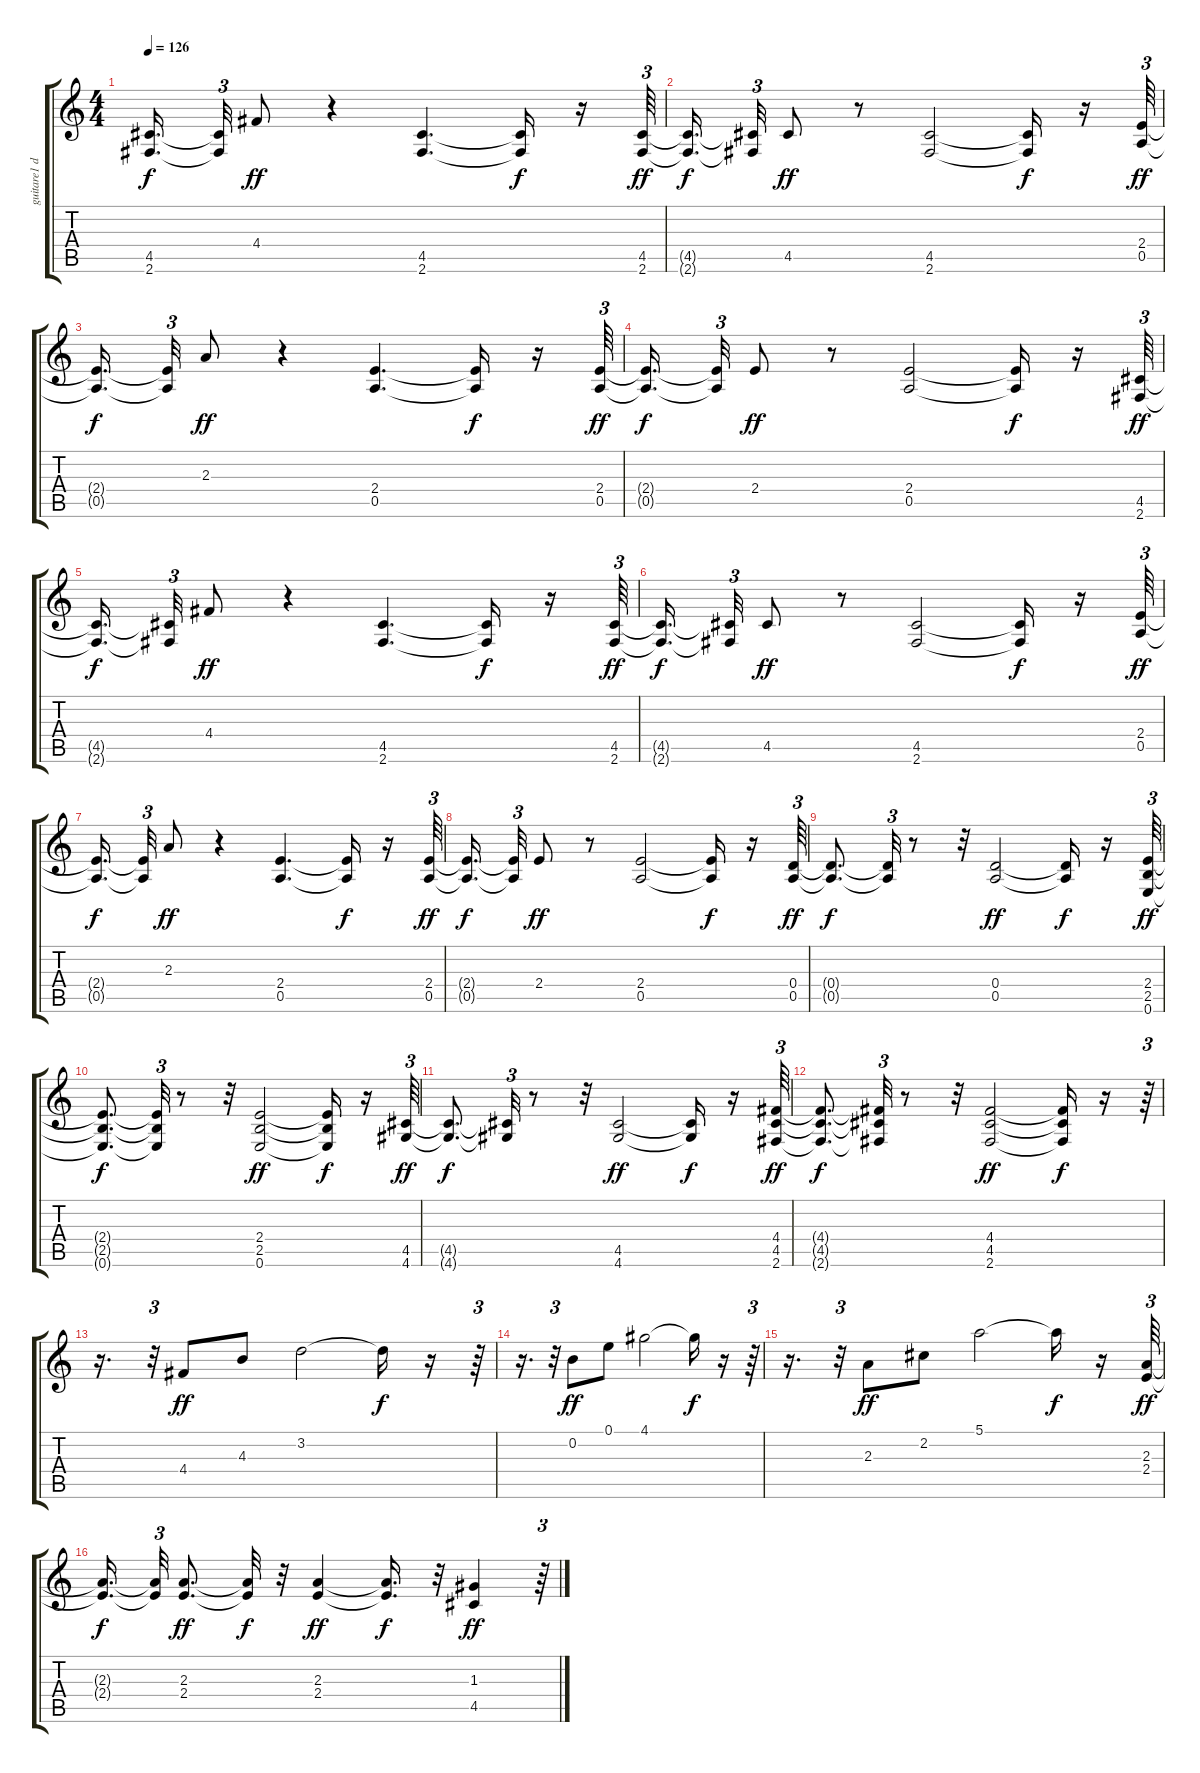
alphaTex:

\track ("guitare1 disto" "guitare1 d") {instrument distortionguitar}
\staff {score tabs}
\tuning (E4 B3 G3 D3 A2 E2) {hide}
\ts (4 4)
\tempo 126
\clef g2
\ks c
(4.5{t} 2.6{t}).16{d dy f} (4.5{t} 2.6{t}).32{tu (3 2)} 4.4.8{dy ff} r.4 (4.5 2.6).4{d} (4.5{t} 2.6{t}).16{dy f} r.16 (4.5 2.6).64{tu (3 2) dy ff} |
(4.5{t} 2.6{t}).16{d dy f} (4.5{t} 2.6{t}).32{tu (3 2)} 4.5.8{dy ff} r.8 (4.5 2.6).2 (4.5{t} 2.6{t}).16{dy f} r.16 (2.4 0.5).64{tu (3 2) dy ff} |
(2.4{t} 0.5{t}).16{d dy f} (2.4{t} 0.5{t}).32{tu (3 2)} 2.3.8{dy ff} r.4 (2.4 0.5).4{d} (2.4{t} 0.5{t}).16{dy f} r.16 (2.4 0.5).64{tu (3 2) dy ff} |
(2.4{t} 0.5{t}).16{d dy f} (2.4{t} 0.5{t}).32{tu (3 2)} 2.4.8{dy ff} r.8 (2.4 0.5).2 (2.4{t} 0.5{t}).16{dy f} r.16 (4.5 2.6).64{tu (3 2) dy ff} |
(4.5{t} 2.6{t}).16{d dy f} (4.5{t} 2.6{t}).32{tu (3 2)} 4.4.8{dy ff} r.4 (4.5 2.6).4{d} (4.5{t} 2.6{t}).16{dy f} r.16 (4.5 2.6).64{tu (3 2) dy ff} |
(4.5{t} 2.6{t}).16{d dy f} (4.5{t} 2.6{t}).32{tu (3 2)} 4.5.8{dy ff} r.8 (4.5 2.6).2 (4.5{t} 2.6{t}).16{dy f} r.16 (2.4 0.5).64{tu (3 2) dy ff} |
(2.4{t} 0.5{t}).16{d dy f} (2.4{t} 0.5{t}).32{tu (3 2)} 2.3.8{dy ff} r.4 (2.4 0.5).4{d} (2.4{t} 0.5{t}).16{dy f} r.16 (2.4 0.5).64{tu (3 2) dy ff} |
(2.4{t} 0.5{t}).16{d dy f} (2.4{t} 0.5{t}).32{tu (3 2)} 2.4.8{dy ff} r.8 (2.4 0.5).2 (2.4{t} 0.5{t}).16{dy f} r.16 (0.4 0.5).64{tu (3 2) dy ff} |
(0.4{t} 0.5{t}).8{d dy f} (0.4{t} 0.5{t}).32{tu (3 2)} r.8 r.32 (0.4 0.5).2{dy ff} (0.4{t} 0.5{t}).16{dy f} r.16 (2.4 2.5 0.6).64{tu (3 2) dy ff} |
(2.4{t} 2.5{t} 0.6{t}).8{d dy f} (2.4{t} 2.5{t} 0.6{t}).32{tu (3 2)} r.8 r.32 (2.4 2.5 0.6).2{dy ff} (2.4{t} 2.5{t} 0.6{t}).16{dy f} r.16 (4.5 4.6).64{tu (3 2) dy ff} |
(4.5{t} 4.6{t}).8{d dy f} (4.5{t} 4.6{t}).32{tu (3 2)} r.8 r.32 (4.5 4.6).2{dy ff} (4.5{t} 4.6{t}).16{dy f} r.16 (4.4 4.5 2.6).64{tu (3 2) dy ff} |
(4.4{t} 4.5{t} 2.6{t}).8{d dy f} (4.4{t} 4.5{t} 2.6{t}).32{tu (3 2)} r.8 r.32 (4.4 4.5 2.6).2{dy ff} (4.4{t} 4.5{t} 2.6{t}).16{dy f} r.16 r.64{tu (3 2)} |
r.16{d} r.32{tu (3 2)} 4.4.8{dy ff} 4.3.8 3.2.2 3.2{t}.16{dy f} r.16 r.64{tu (3 2)} |
r.16{d} r.32{tu (3 2)} 0.2.8{dy ff} 0.1.8 4.1.2 4.1{t}.16{dy f} r.16 r.64{tu (3 2)} |
r.16{d} r.32{tu (3 2)} 2.3.8{dy ff} 2.2.8 5.1.2 5.1{t}.16{dy f} r.16 (2.3 2.4).64{tu (3 2) dy ff} |
(2.3{t} 2.4{t}).16{d dy f} (2.3{t} 2.4{t}).32{tu (3 2)} (2.3 2.4).8{d dy ff} (2.3{t} 2.4{t}).32{dy f} r.32 (2.3 2.4).4{dy ff} (2.3{t} 2.4{t}).16{d dy f} r.32 (1.3 4.5).4{dy ff} r.64{tu (3 2)}
